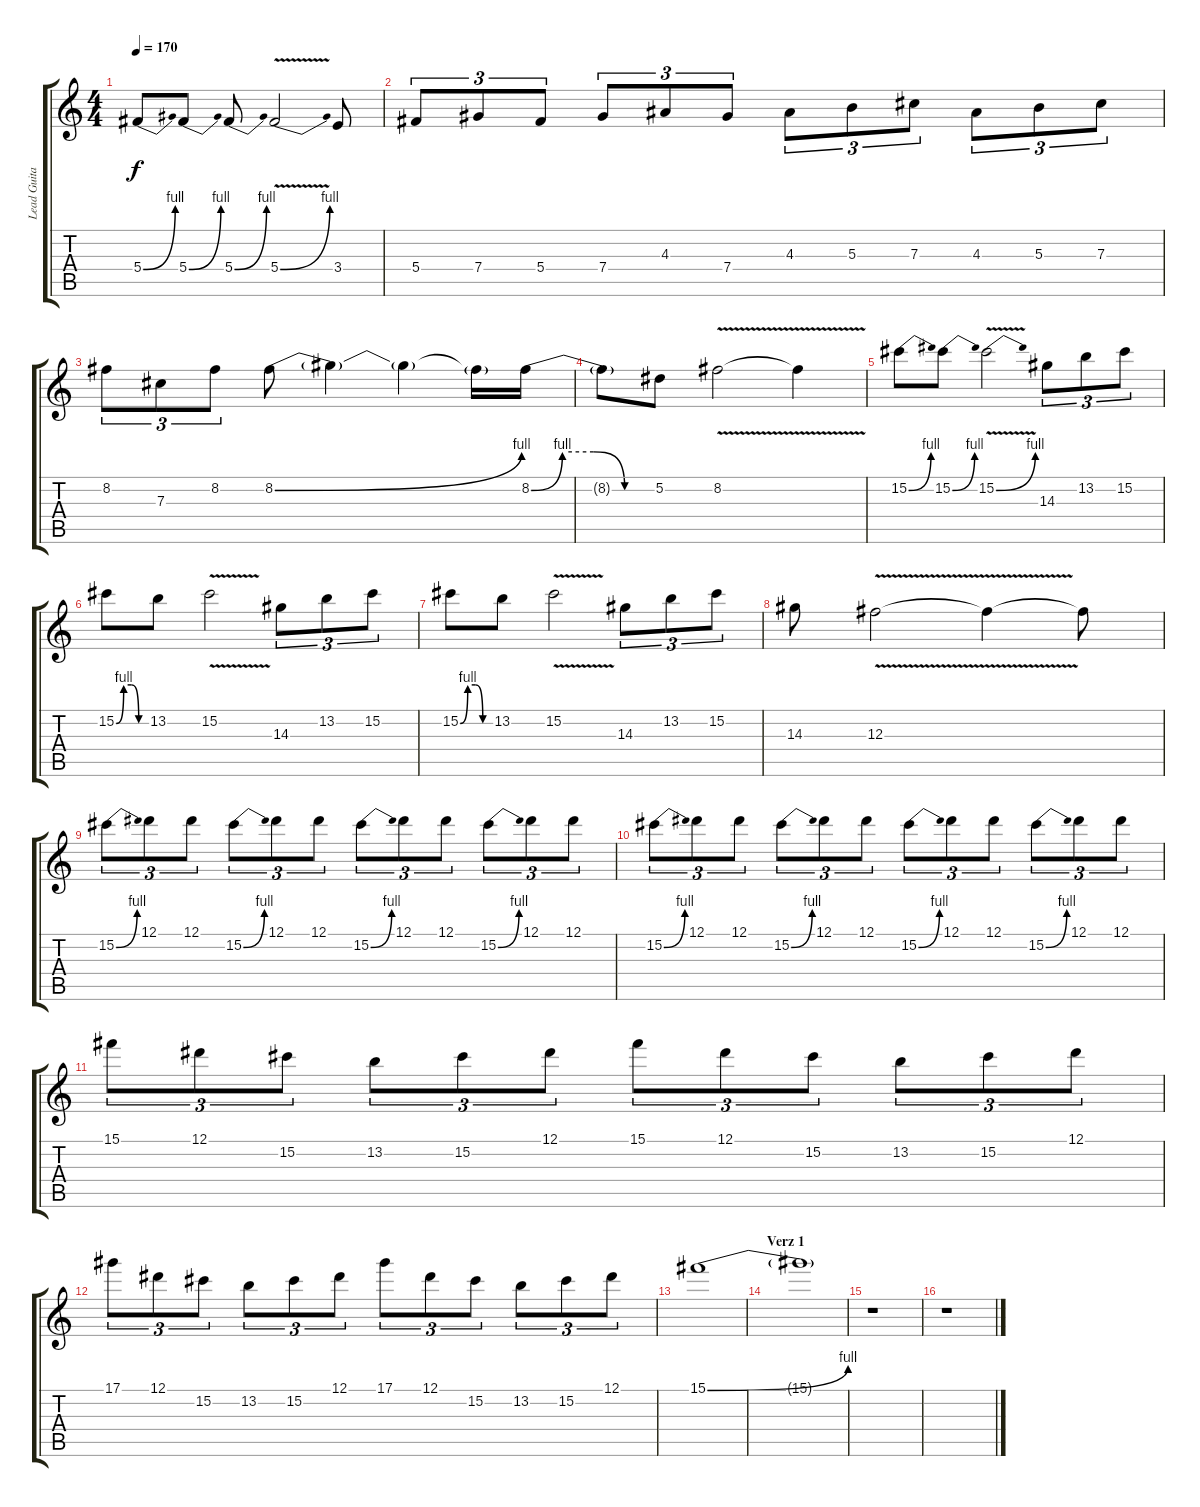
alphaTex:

\track ("Lead Guitar - Joni" "Lead Guita") {instrument overdrivenguitar}
\staff {score tabs}
\tuning (Eb4 Bb3 Gb3 Db3 Ab2 Eb2) {hide}
\ts (4 4)
\tempo 170
\clef g2
\ks c
5.4{be (bend 0 0 60 4)}.8{dy f} 5.4{be (bend 0 0 60 4)}.8 5.4{be (bend 0 0 60 4)}.8 5.4{be (bend 0 0 60 4) v}.2 3.4.8 |
5.4.8{tu (3 2)} 7.4.8{tu (3 2)} 5.4.8{tu (3 2)} 7.4.8{tu (3 2)} 4.3.8{tu (3 2)} 7.4.8{tu (3 2)} 4.3.8{tu (3 2)} 5.3.8{tu (3 2)} 7.3.8{tu (3 2)} 4.3.8{tu (3 2)} 5.3.8{tu (3 2)} 7.3.8{tu (3 2)} |
8.2.8{tu (3 2)} 7.3.8{tu (3 2)} 8.2.8{tu (3 2)} 8.2{be (bend 0 0 60 4)}.8 8.2{t}.4 8.2{t}.4 8.2{t}.16 8.2{be (custom 0 0 15 4 30 4 45 0 60 0)}.16 |
8.2{t}.8 5.2.8 8.2{v}.2 8.2{t}.4 |
15.2{be (bend 0 0 60 4)}.8 15.2{be (bend 0 0 60 4)}.8 15.2{be (bend 0 0 60 4) v}.2 14.3.8{tu (3 2)} 13.2.8{tu (3 2)} 15.2.8{tu (3 2)} |
15.2{be (custom 0 0 15 4 30 4 45 0 60 0)}.8 13.2.8 15.2{v}.2 14.3.8{tu (3 2)} 13.2.8{tu (3 2)} 15.2.8{tu (3 2)} |
15.2{be (custom 0 0 15 4 30 4 45 0 60 0)}.8 13.2.8 15.2{v}.2 14.3.8{tu (3 2)} 13.2.8{tu (3 2)} 15.2.8{tu (3 2)} |
14.3.8 12.3{v}.2 12.3{t}.4 12.3{t}.8 |
15.2{be (bend 0 0 60 4)}.8{tu (3 2)} 12.1.8{tu (3 2)} 12.1.8{tu (3 2)} 15.2{be (bend 0 0 60 4)}.8{tu (3 2)} 12.1.8{tu (3 2)} 12.1.8{tu (3 2)} 15.2{be (bend 0 0 60 4)}.8{tu (3 2)} 12.1.8{tu (3 2)} 12.1.8{tu (3 2)} 15.2{be (bend 0 0 60 4)}.8{tu (3 2)} 12.1.8{tu (3 2)} 12.1.8{tu (3 2)} |
15.2{be (bend 0 0 60 4)}.8{tu (3 2)} 12.1.8{tu (3 2)} 12.1.8{tu (3 2)} 15.2{be (bend 0 0 60 4)}.8{tu (3 2)} 12.1.8{tu (3 2)} 12.1.8{tu (3 2)} 15.2{be (bend 0 0 60 4)}.8{tu (3 2)} 12.1.8{tu (3 2)} 12.1.8{tu (3 2)} 15.2{be (bend 0 0 60 4)}.8{tu (3 2)} 12.1.8{tu (3 2)} 12.1.8{tu (3 2)} |
15.1.8{tu (3 2)} 12.1.8{tu (3 2)} 15.2.8{tu (3 2)} 13.2.8{tu (3 2)} 15.2.8{tu (3 2)} 12.1.8{tu (3 2)} 15.1.8{tu (3 2)} 12.1.8{tu (3 2)} 15.2.8{tu (3 2)} 13.2.8{tu (3 2)} 15.2.8{tu (3 2)} 12.1.8{tu (3 2)} |
17.1.8{tu (3 2)} 12.1.8{tu (3 2)} 15.2.8{tu (3 2)} 13.2.8{tu (3 2)} 15.2.8{tu (3 2)} 12.1.8{tu (3 2)} 17.1.8{tu (3 2)} 12.1.8{tu (3 2)} 15.2.8{tu (3 2)} 13.2.8{tu (3 2)} 15.2.8{tu (3 2)} 12.1.8{tu (3 2)} |
15.1{be (bend 0 0 60 4)}.1{volume 0} |
\section ("" "Verz 1")
15.1{t}.1 |
r.1 |
r.1
